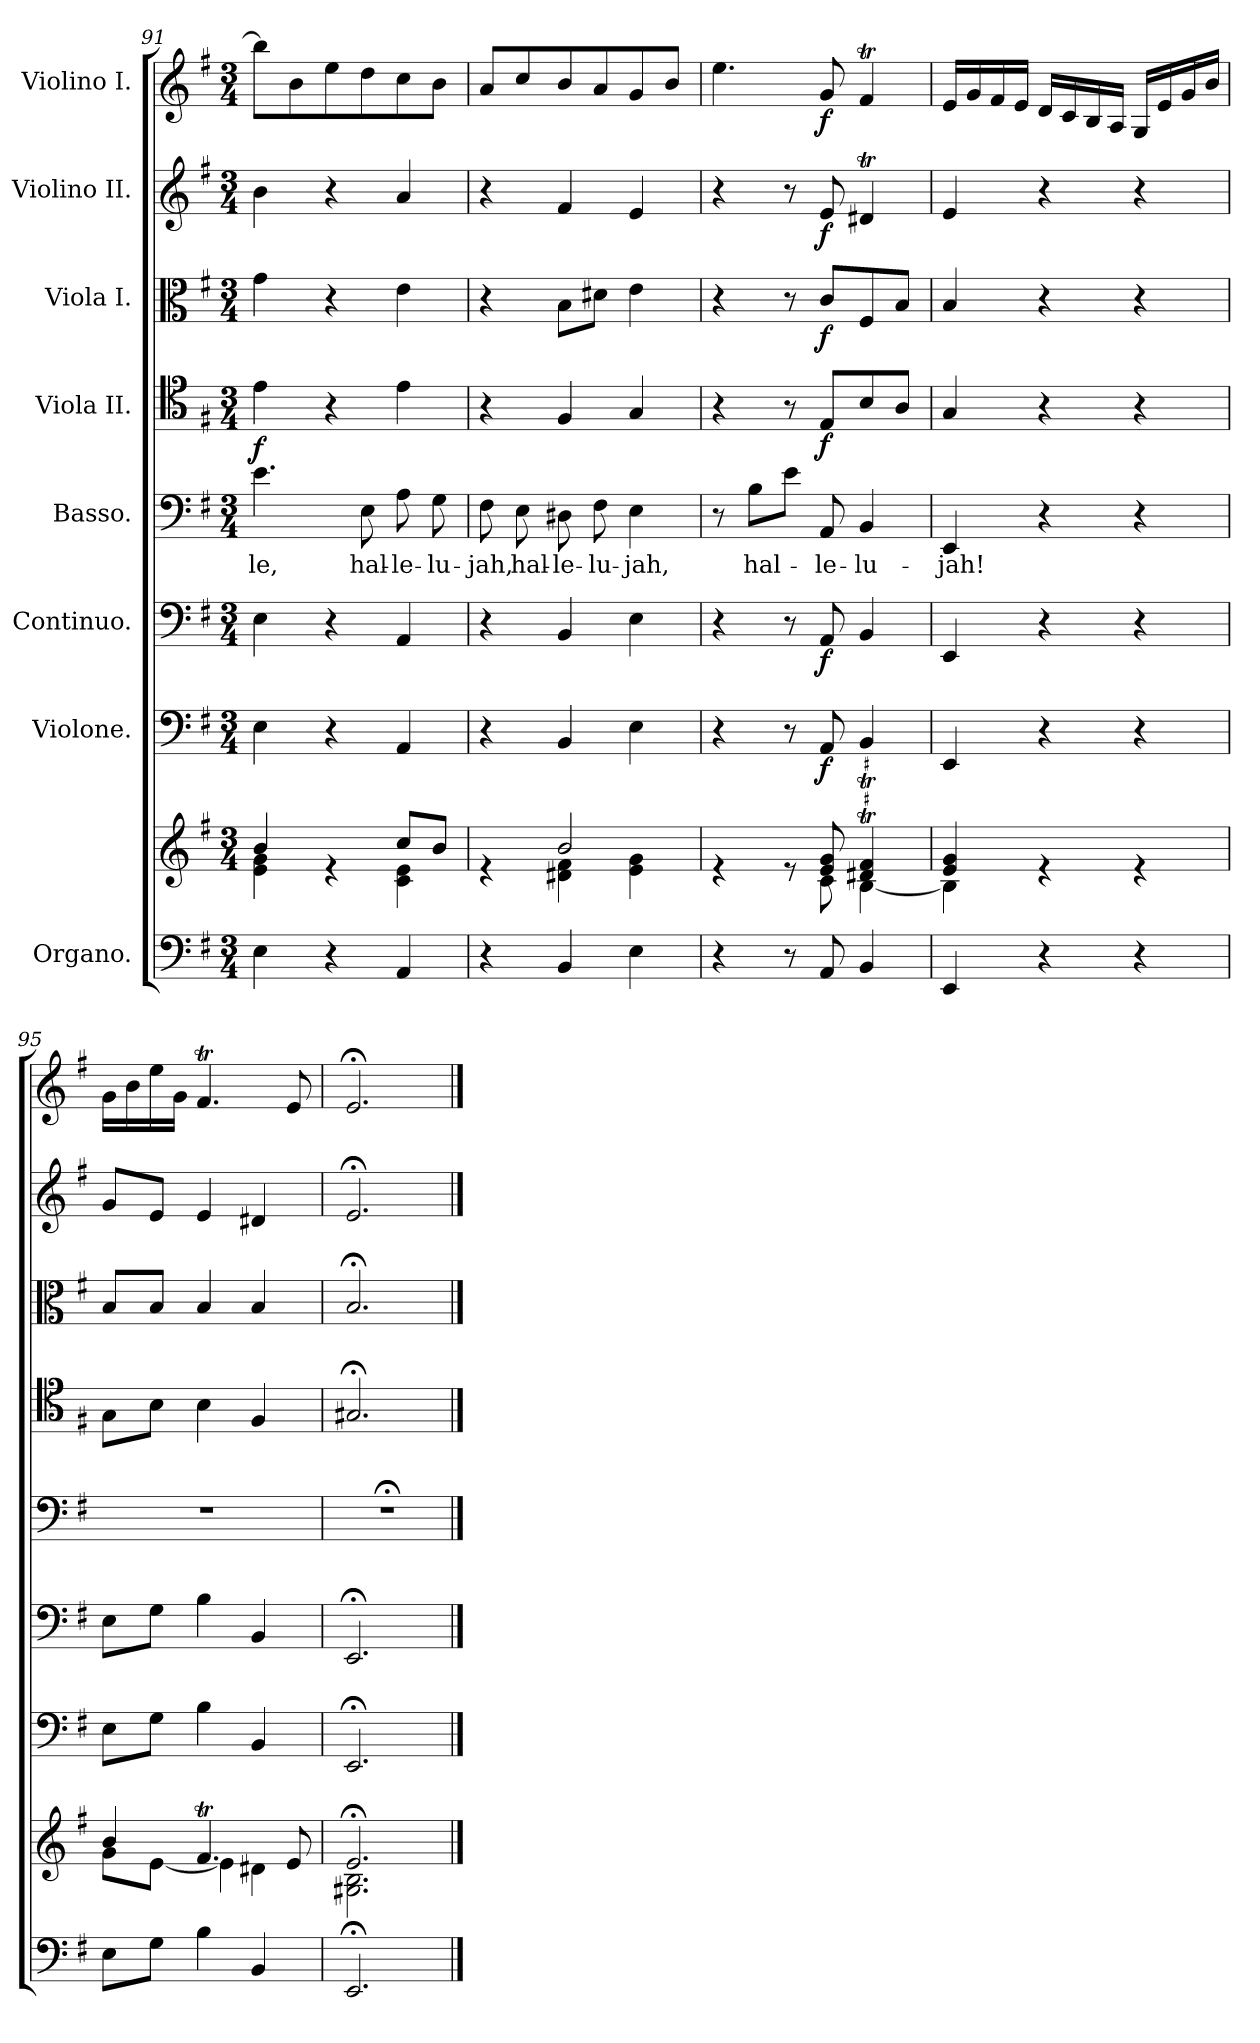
**kern	**kern	**dynam	**kern	**dynam	**kern	**dynam	**kern	**text	**dynam	**kern	**dynam	**kern	**dynam	**kern	**dynam	**kern	**dynam
*part8	*part8	*part8	*part7	*part7	*part6	*part6	*part5	*part5	*part5	*part4	*part4	*part3	*part3	*part2	*part2	*part1	*part1
*staff9	*staff8	*staff8/9	*staff7	*staff7	*staff6	*staff6	*staff5	*staff5	*staff5	*staff4	*staff4	*staff3	*staff3	*staff2	*staff2	*staff1	*staff1
*I"Organo.	*	*	*I"Violone.	*	*I"Continuo.	*	*I"Basso.	*	*	*I"Viola II.	*	*I"Viola I.	*	*I"Violino II.	*	*I"Violino I.	*
*clefF4	*clefG2	*	*clefF4	*	*clefF4	*	*clefF4	*	*	*clefC4	*	*clefC3	*	*clefG2	*	*clefG2	*
*	*	*	*ITrd7c12	*	*	*	*	*	*	*	*	*	*	*	*	*	*
*k[f#]	*k[f#]	*	*k[f#]	*	*k[f#]	*	*k[f#]	*	*	*k[f#]	*	*k[f#]	*	*k[f#]	*	*k[f#]	*
*M3/4	*M3/4	*	*M3/4	*	*M3/4	*	*M3/4	*	*	*M3/4	*	*M3/4	*	*M3/4	*	*M3/4	*
=91	=91	=91	=91	=91	=91	=91	=91	=91	=91	=91	=91	=91	=91	=91	=91	=91	=91
*	*^	*	*	*	*	*	*	*	*	*	*	*	*	*	*	*	*
!	!	!	!LO:DY:b	!	!LO:DY:b	!	!LO:DY:b	!	!LO:LY:b	!LO:DY:b	!	!LO:DY:b	!	!LO:DY:b	!	!LO:DY:b	!	!LO:DY:b
4E\	4b/	4e\ 4g\	other-dynamics	4EE\	other-dynamics	4E\	other-dynamics	4.e\	-le,	f	4e\	other-dynamics	4g\	other-dynamics	4b\	other-dynamics	8bb\L]	other-dynamics
.	.	.	.	.	.	.	.	.	.	.	.	.	.	.	.	.	8b\	.
4r	4re	4ryy	.	4r	.	4r	.	.	.	.	4r	.	4r	.	4r	.	8ee\	.
!	!	!	!	!	!	!	!	!	!LO:LY:b	!	!	!	!	!	!	!	!	!
.	.	.	.	.	.	.	.	8E\	hal-	.	.	.	.	.	.	.	8dd\	.
!	!	!	!	!	!	!	!	!	!LO:LY:b	!	!	!	!	!	!	!	!	!
4AA/	8cc/L	4c\ 4e\	.	4AAA/	.	4AA/	.	8A\	-le-	.	4e\	.	4e\	.	4a/	.	8cc\	.
!	!	!	!	!	!	!	!	!	!LO:LY:b	!	!	!	!	!	!	!	!	!
.	8b/J	.	.	.	.	.	.	8G\	-lu-	.	.	.	.	.	.	.	8b\J	.
=92	=92	=92	=92	=92	=92	=92	=92	=92	=92	=92	=92	=92	=92	=92	=92	=92	=92	=92
!	!	!	!	!	!	!	!	!	!LO:LY:b	!	!	!	!	!	!	!	!	!
4r	4re	4ryy	.	4r	.	4r	.	8F#\	-jah,	.	4r	.	4r	.	4r	.	8a/L	.
!	!	!	!	!	!	!	!	!	!LO:LY:b	!	!	!	!	!	!	!	!	!
.	.	.	.	.	.	.	.	8E\	hal-	.	.	.	.	.	.	.	8cc/	.
!	!	!	!	!	!	!	!	!	!LO:LY:b	!	!	!	!	!	!	!	!	!
4BB/	2b/	4d#X\ 4f#\	.	4BBB/	.	4BB/	.	8D#X\	-le-	.	4F#/	.	8B\L	.	4f#/	.	8b/	.
!	!	!	!	!	!	!	!	!	!LO:LY:b	!	!	!	!	!	!	!	!	!
.	.	.	.	.	.	.	.	8F#\	-lu-	.	.	.	8d#X\J	.	.	.	8a/	.
!	!	!	!	!	!	!	!	!	!LO:LY:b	!	!	!	!	!	!	!	!	!
4E\	.	4e\ 4g\	.	4EE\	.	4E\	.	4E\	-jah,	.	4G/	.	4e\	.	4e/	.	8g/	.
*	*	*	*	*	*	*	*	*	*	*	*	*	*	*	*	*	*MM68	*
.	.	.	.	.	.	.	.	.	.	.	.	.	.	.	.	.	8b/J	.
=93	=93	=93	=93	=93	=93	=93	=93	=93	=93	=93	=93	=93	=93	=93	=93	=93	=93	=93
*	*	*	*	*	*	*	*	*	*	*	*	*	*	*	*	*	*MM65	*
4r	4re	4.ryy	.	4r	.	4r	.	8r	.	.	4r	.	4r	.	4r	.	4.ee\	.
!	!	!	!	!	!	!	!	!	!LO:LY:b	!LO:DY:a	!	!	!	!	!	!	!	!
.	.	.	.	.	.	.	.	8B\L	hal-	other-dynamics	.	.	.	.	.	.	.	.
8r	8re	.	.	8r	.	8r	.	8e\J	.	.	8r	.	8r	.	8r	.	.	.
!	!	!	!LO:DY:b	!	!LO:DY:b	!	!LO:DY:b	!	!LO:LY:b	!	!	!LO:DY:b	!	!LO:DY:b	!	!LO:DY:b	!	!LO:DY:b
8AA/	8e/ 8g/	8c\	other-dynamics	8AAA/	f	8AA/	f	8AA/	-le-	.	8E/L	f	8c/L	f	8e/	f	8g/	f
!	!	!	!	!	!	!	!	!	!LO:LY:b	!	!	!	!	!	!	!	!	!
4BB/	4d#X/T 4f#/T	[4B\	.	4BBB/	.	4BB/	.	4BB/	-lu-	.	8B/	.	8F#/	.	4d#Xt/	.	4f#t/	.
.	.	.	.	.	.	.	.	.	.	.	8A/J	.	8B/J	.	.	.	.	.
=94	=94	=94	=94	=94	=94	=94	=94	=94	=94	=94	=94	=94	=94	=94	=94	=94	=94	=94
*	*	*	*	*	*	*	*	*	*	*	*	*	*	*	*	*	*MM58	*
!	!	!	!	!	!	!	!	!	!LO:LY:b	!	!	!	!	!	!	!	!	!
4EE/	4e/ 4g/	4B\]	.	4EEE/	.	4EE/	.	4EE/	-jah!	.	4G/	.	4B/	.	4e/	.	16e/LL	.
.	.	.	.	.	.	.	.	.	.	.	.	.	.	.	.	.	16g/	.
.	.	.	.	.	.	.	.	.	.	.	.	.	.	.	.	.	16f#/	.
.	.	.	.	.	.	.	.	.	.	.	.	.	.	.	.	.	16e/JJ	.
4r	4re	2ryy	.	4r	.	4r	.	4r	.	.	4r	.	4r	.	4r	.	16d/LL	.
.	.	.	.	.	.	.	.	.	.	.	.	.	.	.	.	.	16c/	.
.	.	.	.	.	.	.	.	.	.	.	.	.	.	.	.	.	16B/	.
.	.	.	.	.	.	.	.	.	.	.	.	.	.	.	.	.	16A/JJ	.
*	*	*	*	*	*	*	*	*	*	*	*	*	*	*	*	*	*MM55	*
4r	4re	.	.	4r	.	4r	.	4r	.	.	4r	.	4r	.	4r	.	16G/LL	.
.	.	.	.	.	.	.	.	.	.	.	.	.	.	.	.	.	16e/	.
*	*	*	*	*	*	*	*	*	*	*	*	*	*	*	*	*	*MM50	*
.	.	.	.	.	.	.	.	.	.	.	.	.	.	.	.	.	16g/	.
.	.	.	.	.	.	.	.	.	.	.	.	.	.	.	.	.	16b/JJ	.
=95	=95	=95	=95	=95	=95	=95	=95	=95	=95	=95	=95	=95	=95	=95	=95	=95	=95	=95
*	*	*	*	*	*	*	*	*	*	*	*	*	*	*	*	*	*MM45	*
8E\L	4b/	8g\L	.	8EE\L	.	8E\L	.	2.r	.	.	8G\L	.	8B/L	.	8g/L	.	16g\LL	.
.	.	.	.	.	.	.	.	.	.	.	.	.	.	.	.	.	16b\	.
*	*	*	*	*	*	*	*	*	*	*	*	*	*	*	*	*	*MM40	*
8G\J	.	[8e\J	.	8GG\J	.	8G\J	.	.	.	.	8B\J	.	8B/J	.	8e/J	.	16ee\	.
.	.	.	.	.	.	.	.	.	.	.	.	.	.	.	.	.	16g\JJ	.
*	*	*	*	*	*	*	*	*	*	*	*	*	*	*	*	*	*MM38	*
4B\	4.f#t/	4e\]	.	4BB\	.	4B\	.	.	.	.	4B\	.	4B/	.	4e/	.	4.f#t/	.
4BB/	.	4d#X\	.	4BBB/	.	4BB/	.	.	.	.	4F#/	.	4B/	.	4d#X/	.	.	.
*	*	*	*	*	*	*	*	*	*	*	*	*	*	*	*	*	*MM25	*
.	8e/	.	.	.	.	.	.	.	.	.	.	.	.	.	.	.	8e/	.
=96	=96	=96	=96	=96	=96	=96	=96	=96	=96	=96	=96	=96	=96	=96	=96	=96	=96	=96
*	*	*	*	*	*	*	*	*	*	*	*	*	*	*	*	*	*MM50	*
2.EE;/	2.e;</	2.G#X\ 2.B\	.	2.EEE;</	.	2.EE;</	.	2.r;<	.	.	2.G#X;</	.	2.B;</	.	2.e;</	.	2.e;</	.
*	*v	*v	*	*	*	*	*	*	*	*	*	*	*	*	*	*	*	*
==	==	==	==	==	==	==	==	==	==	==	==	==	==	==	==	==	==
*-	*-	*-	*-	*-	*-	*-	*-	*-	*-	*-	*-	*-	*-	*-	*-	*-	*-
